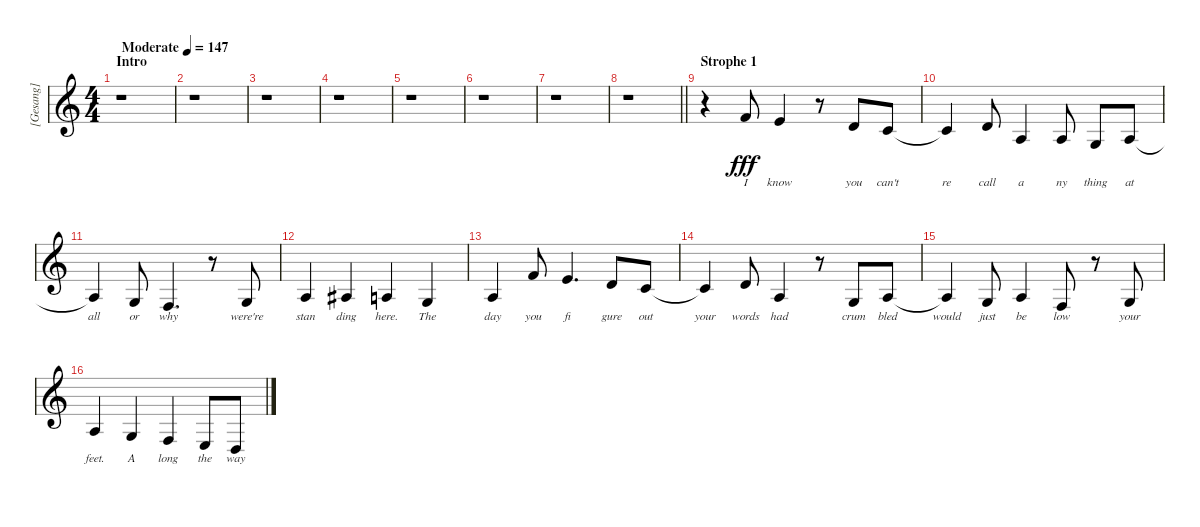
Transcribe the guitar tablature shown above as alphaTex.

\track ("[Gesang]" "[Gesang]") {instrument tenorsax}
\staff {score}
\tuning (E4 B3 G3 D3 A2 E2) {hide}
\ts (4 4)
\section ("" "Intro")
\tempo (147 "Moderate")
\clef g2
\ks c
r.1{dy fff instrument tenorsax} |
r.1 |
r.1 |
r.1 |
r.1 |
r.1 |
r.1 |
\barLineRight lightlight
r.1 |
\section ("" "Strophe 1")
r.4 6.2.8{lyrics (0 "I") lyrics (1 "") lyrics (2 "") lyrics (3 "") lyrics (4 "")} 5.2.4{lyrics (0 "know") lyrics (1 "") lyrics (2 "") lyrics (3 "") lyrics (4 "")} r.8 3.2.8{lyrics (0 "you") lyrics (1 "") lyrics (2 "") lyrics (3 "") lyrics (4 "")} 1.2.8{lyrics (0 "can't") lyrics (1 "") lyrics (2 "") lyrics (3 "") lyrics (4 "")} |
1.2{t}.4{lyrics (0 "re") lyrics (1 "") lyrics (2 "") lyrics (3 "") lyrics (4 "")} 3.2.8{lyrics (0 "call") lyrics (1 "") lyrics (2 "") lyrics (3 "") lyrics (4 "")} 2.3.4{lyrics (0 "a") lyrics (1 "") lyrics (2 "") lyrics (3 "") lyrics (4 "")} 2.3.8{lyrics (0 "ny") lyrics (1 "") lyrics (2 "") lyrics (3 "") lyrics (4 "")} 0.3.8{lyrics (0 "thing") lyrics (1 "") lyrics (2 "") lyrics (3 "") lyrics (4 "")} 2.3.8{lyrics (0 "at") lyrics (1 "") lyrics (2 "") lyrics (3 "") lyrics (4 "")} |
2.3{t}.4{lyrics (0 "all") lyrics (1 "") lyrics (2 "") lyrics (3 "") lyrics (4 "")} 0.3.8{lyrics (0 "or") lyrics (1 "") lyrics (2 "") lyrics (3 "") lyrics (4 "")} 3.4.4{d lyrics (0 "why") lyrics (1 "") lyrics (2 "") lyrics (3 "") lyrics (4 "")} r.8 0.3.8{lyrics (0 "were're") lyrics (1 "") lyrics (2 "") lyrics (3 "") lyrics (4 "")} |
2.3.4{lyrics (0 "stan") lyrics (1 "") lyrics (2 "") lyrics (3 "") lyrics (4 "")} 3.3.4{lyrics (0 "ding") lyrics (1 "") lyrics (2 "") lyrics (3 "") lyrics (4 "")} 2.3.4{lyrics (0 "here.") lyrics (1 "") lyrics (2 "") lyrics (3 "") lyrics (4 "")} 0.3.4{lyrics (0 "The") lyrics (1 "") lyrics (2 "") lyrics (3 "") lyrics (4 "")} |
2.3.4{lyrics (0 "day") lyrics (1 "") lyrics (2 "") lyrics (3 "") lyrics (4 "")} 6.2.8{lyrics (0 "you") lyrics (1 "") lyrics (2 "") lyrics (3 "") lyrics (4 "")} 5.2.4{d lyrics (0 "fi") lyrics (1 "") lyrics (2 "") lyrics (3 "") lyrics (4 "")} 3.2.8{lyrics (0 "gure") lyrics (1 "") lyrics (2 "") lyrics (3 "") lyrics (4 "")} 1.2.8{lyrics (0 "out") lyrics (1 "") lyrics (2 "") lyrics (3 "") lyrics (4 "")} |
1.2{t}.4{lyrics (0 "your") lyrics (1 "") lyrics (2 "") lyrics (3 "") lyrics (4 "")} 3.2.8{lyrics (0 "words") lyrics (1 "") lyrics (2 "") lyrics (3 "") lyrics (4 "")} 2.3.4{lyrics (0 "had") lyrics (1 "") lyrics (2 "") lyrics (3 "") lyrics (4 "")} r.8 0.3.8{lyrics (0 "crum") lyrics (1 "") lyrics (2 "") lyrics (3 "") lyrics (4 "")} 2.3.8{lyrics (0 "bled") lyrics (1 "") lyrics (2 "") lyrics (3 "") lyrics (4 "")} |
2.3{t}.4{lyrics (0 "would") lyrics (1 "") lyrics (2 "") lyrics (3 "") lyrics (4 "")} 0.3.8{lyrics (0 "just") lyrics (1 "") lyrics (2 "") lyrics (3 "") lyrics (4 "")} 2.3.4{lyrics (0 "be") lyrics (1 "") lyrics (2 "") lyrics (3 "") lyrics (4 "")} 3.4.8{lyrics (0 "low") lyrics (1 "") lyrics (2 "") lyrics (3 "") lyrics (4 "")} r.8 0.3.8{lyrics (0 "your") lyrics (1 "") lyrics (2 "") lyrics (3 "") lyrics (4 "")} |
2.3.4{lyrics (0 "feet.") lyrics (1 "") lyrics (2 "") lyrics (3 "") lyrics (4 "")} 0.3.4{lyrics (0 "A") lyrics (1 "") lyrics (2 "") lyrics (3 "") lyrics (4 "")} 3.4.4{lyrics (0 "long") lyrics (1 "") lyrics (2 "") lyrics (3 "") lyrics (4 "")} 2.4.8{lyrics (0 "the") lyrics (1 "") lyrics (2 "") lyrics (3 "") lyrics (4 "")} 0.4.8{lyrics (0 "way") lyrics (1 "") lyrics (2 "") lyrics (3 "") lyrics (4 "")}
